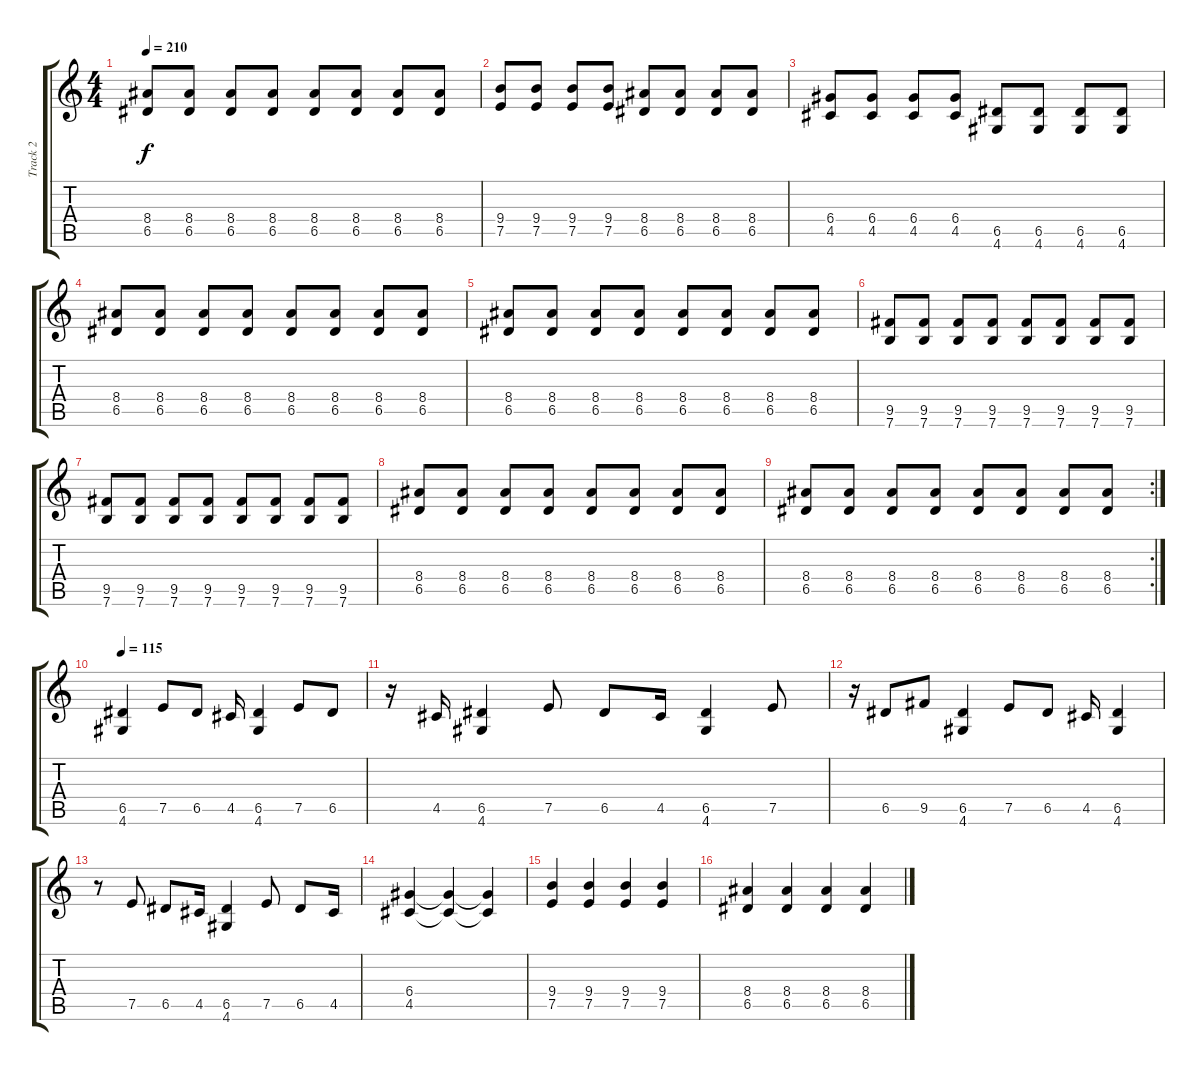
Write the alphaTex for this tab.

\track ("Track 2" "Track 2") {instrument overdrivenguitar}
\staff {score tabs}
\tuning (E4 B3 G3 D3 A2 E2) {hide}
\ts (4 4)
\tempo 210
\clef g2
\ks c
(8.4 6.5).8{dy f} (8.4 6.5).8 (8.4 6.5).8 (8.4 6.5).8 (8.4 6.5).8 (8.4 6.5).8 (8.4 6.5).8 (8.4 6.5).8 |
(9.4 7.5).8 (9.4 7.5).8 (9.4 7.5).8 (9.4 7.5).8 (8.4 6.5).8 (8.4 6.5).8 (8.4 6.5).8 (8.4 6.5).8 |
(6.4 4.5).8 (6.4 4.5).8 (6.4 4.5).8 (6.4 4.5).8 (6.5 4.6).8 (6.5 4.6).8 (6.5 4.6).8 (6.5 4.6).8 |
(8.4 6.5).8 (8.4 6.5).8 (8.4 6.5).8 (8.4 6.5).8 (8.4 6.5).8 (8.4 6.5).8 (8.4 6.5).8 (8.4 6.5).8 |
(8.4 6.5).8 (8.4 6.5).8 (8.4 6.5).8 (8.4 6.5).8 (8.4 6.5).8 (8.4 6.5).8 (8.4 6.5).8 (8.4 6.5).8 |
(9.5 7.6).8 (9.5 7.6).8 (9.5 7.6).8 (9.5 7.6).8 (9.5 7.6).8 (9.5 7.6).8 (9.5 7.6).8 (9.5 7.6).8 |
(9.5 7.6).8 (9.5 7.6).8 (9.5 7.6).8 (9.5 7.6).8 (9.5 7.6).8 (9.5 7.6).8 (9.5 7.6).8 (9.5 7.6).8 |
(8.4 6.5).8 (8.4 6.5).8 (8.4 6.5).8 (8.4 6.5).8 (8.4 6.5).8 (8.4 6.5).8 (8.4 6.5).8 (8.4 6.5).8 |
\rc 2
(8.4 6.5).8 (8.4 6.5).8 (8.4 6.5).8 (8.4 6.5).8 (8.4 6.5).8 (8.4 6.5).8 (8.4 6.5).8 (8.4 6.5).8 |
\tempo 115
(6.5 4.6).4 7.5.8 6.5.8 4.5.16 (6.5 4.6).4 7.5.8 6.5.8 |
r.16 4.5.16 (6.5 4.6).4 7.5.8 6.5.8 4.5.16 (6.5 4.6).4 7.5.8 |
r.16 6.5.8 9.5.8 (6.5 4.6).4 7.5.8 6.5.8 4.5.16 (6.5 4.6).4 |
r.8 7.5.8 6.5.8 4.5.16 (6.5 4.6).4 7.5.8 6.5.8 4.5.16 |
(6.4 4.5).4 (6.4{t} 4.5{t}).4 (6.4{t} 4.5{t}).4 |
(9.4 7.5).4 (9.4 7.5).4 (9.4 7.5).4 (9.4 7.5).4 |
(8.4 6.5).4 (8.4 6.5).4 (8.4 6.5).4 (8.4 6.5).4
